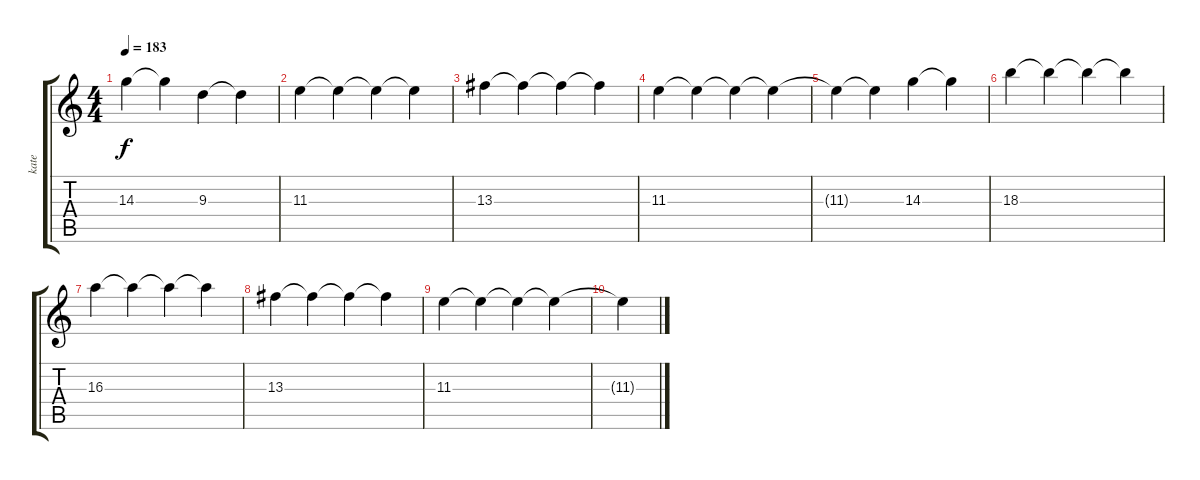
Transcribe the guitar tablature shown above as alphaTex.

\track ("kate" "kate") {instrument stringensemble1}
\staff {score tabs}
\tuning (D5 A4 F4 C4 G3 C3) {hide}
\ts (4 4)
\tempo 183
\clef g2
\ks c
14.3{t}.4{dy f} 14.3{t}.4 9.3.4 9.3{t}.4 |
11.3.4 11.3{t}.4 11.3{t}.4 11.3{t}.4 |
13.3.4 13.3{t}.4 13.3{t}.4 13.3{t}.4 |
11.3.4 11.3{t}.4 11.3{t}.4 11.3{t}.4 |
11.3{t}.4 11.3{t}.4 14.3.4 14.3{t}.4 |
18.3.4 18.3{t}.4 18.3{t}.4 18.3{t}.4 |
16.3.4 16.3{t}.4 16.3{t}.4 16.3{t}.4 |
13.3.4 13.3{t}.4 13.3{t}.4 13.3{t}.4 |
11.3.4 11.3{t}.4 11.3{t}.4 11.3{t}.4 |
11.3{t}.4
